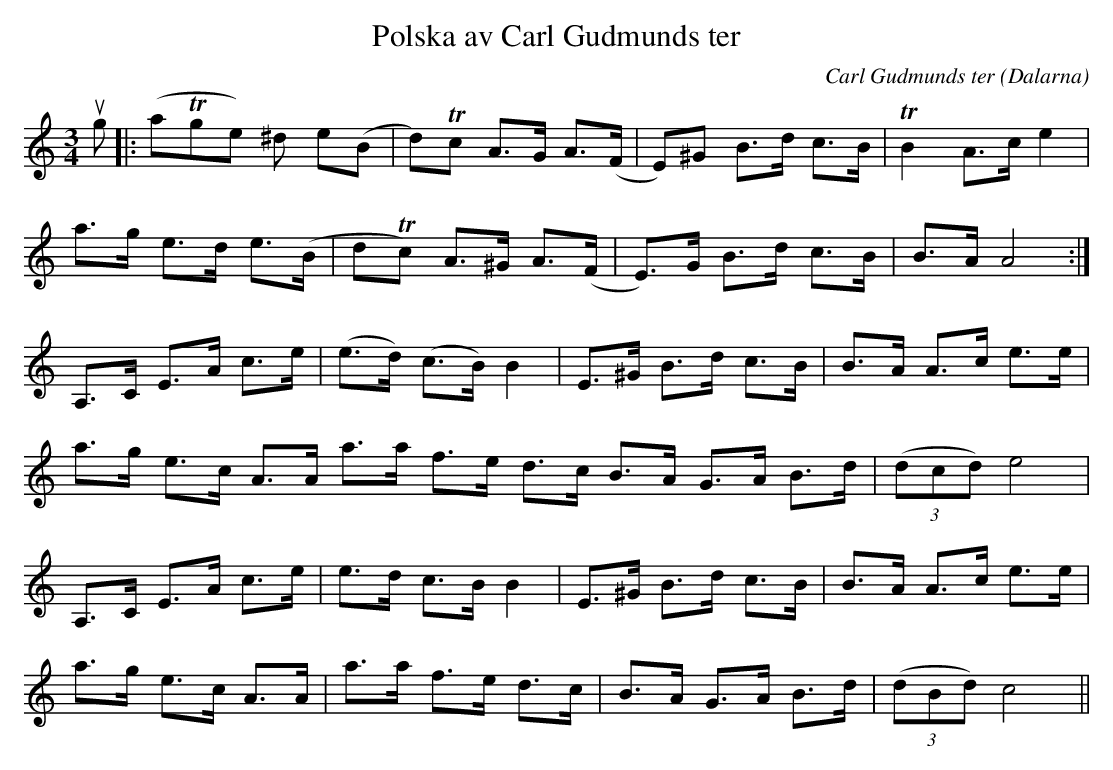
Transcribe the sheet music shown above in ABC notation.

X:1
T:Polska av Carl Gudmunds ter
C:Carl Gudmunds ter
O:Dalarna
M:3/4
L:1/8
K:Am
ug|:(aTge) ^d e(B|d)Tc A>G A>(F|E)^G B>d c>B|TB2 A>c e2|
a>g e>d e>(B|dTc) A>^G A>(F|E)>G B>d c>B|B>A A4:|
A,>C E>A c>e|(e>d) (c>B) B2|E>^G B>d c>B|B>A A>c e>e|
a>g e>c A>A a>a f>e d>c B>A G>A B>d|(3 (dcd) e4|
A,>C E>A c>e|e>d c>B B2|E>^G B>d c>B|B>A A>c e>e|
a>g e>c A>A|a>a f>e d>c|B>A G>A B>d|(3 (dBd) c4||
